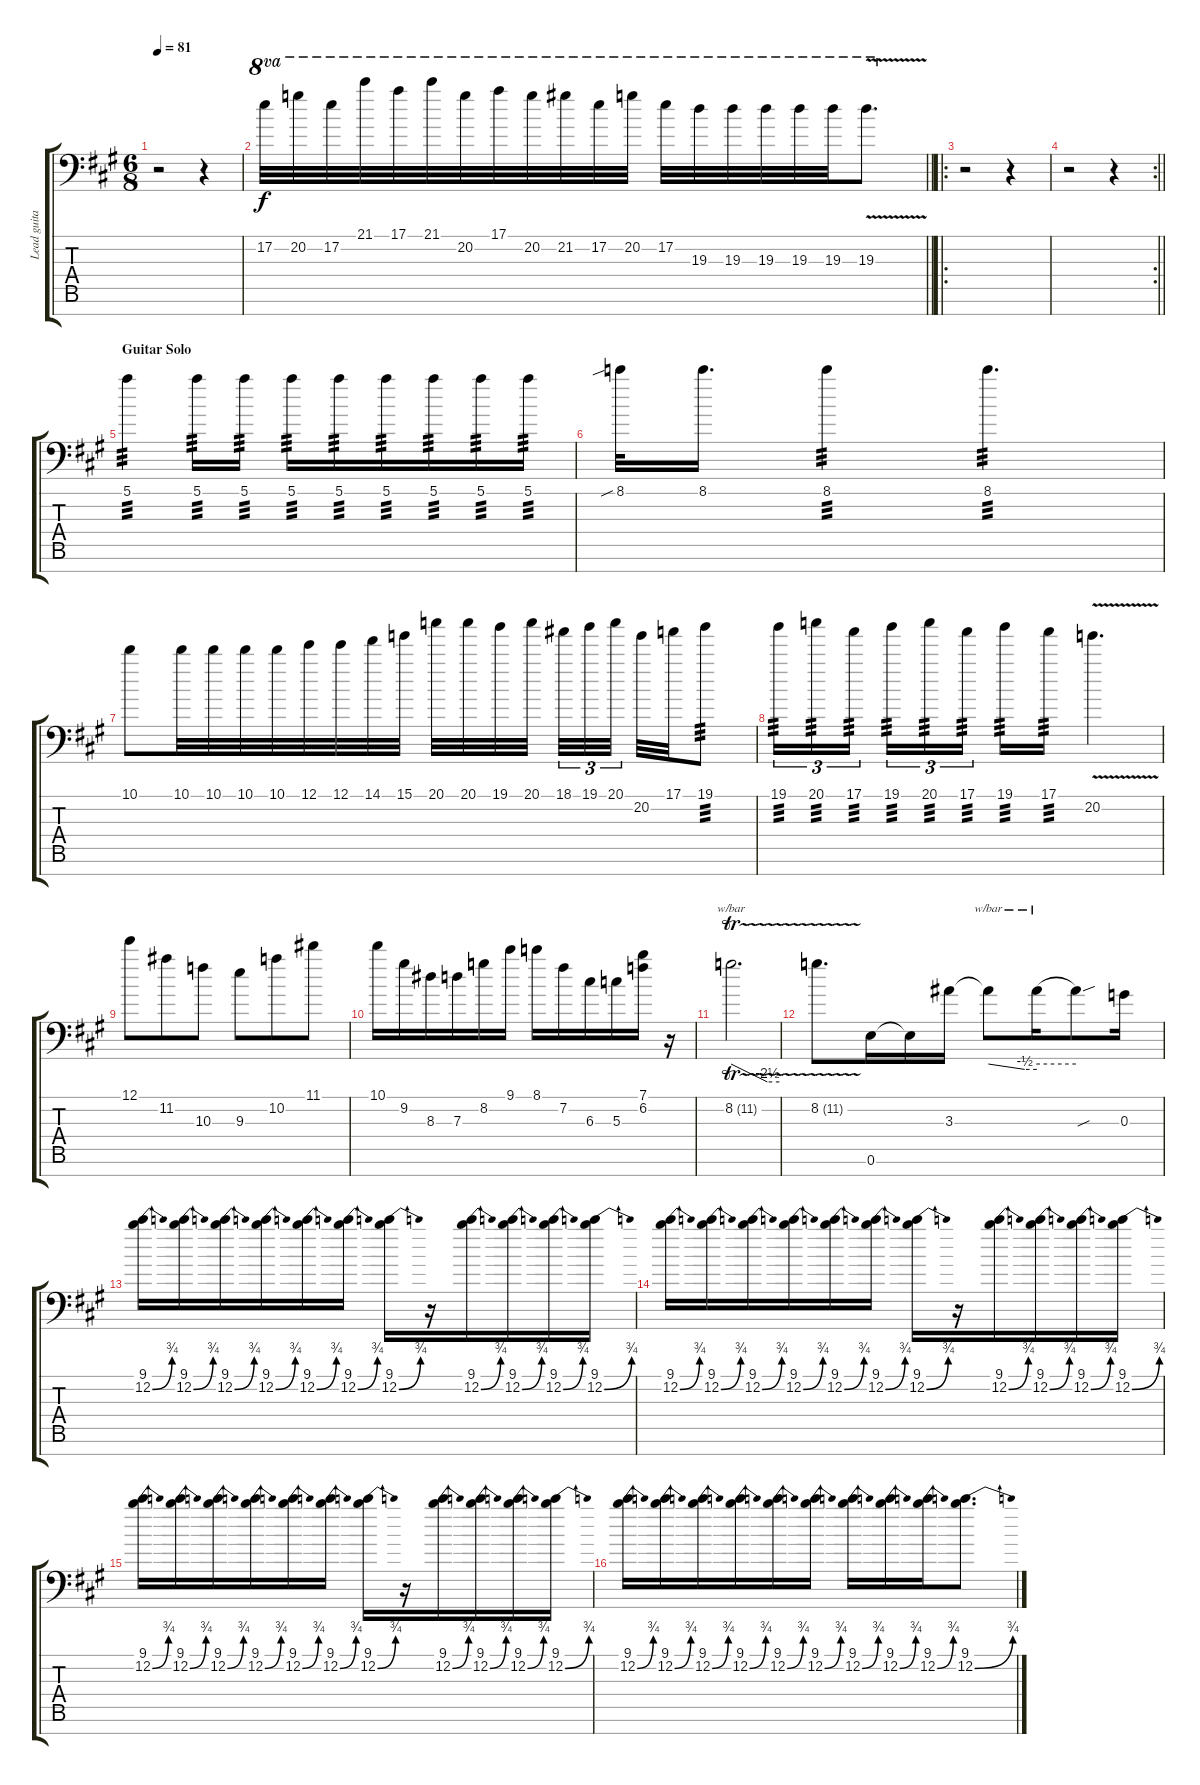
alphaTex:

\track ("Lead guitar" "Lead guita") {instrument overdrivenguitar}
\staff {score tabs}
\tuning (E4 B3 G3 D3 A2 E2 A1) {hide}
\ts (6 8)
\tempo 81
\clef f4
\ks a
r.2{dy f} r.4 |
\barLineRight lightlight
17.2.32{ot 8va} 20.2.32{ot 8va} 17.2.32{ot 8va} 21.1.32{ot 8va} 17.1.32{ot 8va} 21.1.32{ot 8va} 20.2.32{ot 8va} 17.1.32{ot 8va} 20.2.32{ot 8va} 21.2.32{ot 8va} 17.2.32{ot 8va} 20.2.32{ot 8va} 17.2.32{ot 8va} 19.3.32{ot 8va} 19.3.32{ot 8va} 19.3.32{ot 8va} 19.3.32{ot 8va} 19.3.32{ot 8va} 19.3{v}.8{d ot 8va} |
\ro
r.2 r.4 |
\rc 2
\barLineRight lightlight
r.2 r.4 |
\section ("" "Guitar Solo")
5.1.4{tp 3} 5.1.16{tp 3} 5.1.16{tp 3} 5.1.16{tp 3} 5.1.16{tp 3} 5.1.16{tp 3} 5.1.16{tp 3} 5.1.16{tp 3} 5.1.16{tp 3} |
8.1{sib}.32 8.1.16{d} 8.1.4{tp 3} 8.1.4{d tp 3} |
10.1.8 10.1.32 10.1.32 10.1.32 10.1.32 12.1.32 12.1.32 14.1.32 15.1.32 20.1.32 20.1.32 19.1.32 20.1.32{beam splitsecondary} 18.1.32{tu (3 2)} 19.1.32{tu (3 2)} 20.1.32{tu (3 2) beam splitsecondary} 20.2.32 17.1.32 19.1.8{tp 3} |
19.1.16{tu (3 2) tp 3} 20.1.16{tu (3 2) tp 3} 17.1.16{tu (3 2) tp 3 beam splitsecondary} 19.1.16{tu (3 2) tp 3} 20.1.16{tu (3 2) tp 3} 17.1.16{tu (3 2) tp 3 beam splitsecondary} 19.1.16{tp 3} 17.1.16{tp 3} 20.2{v}.4{d} |
12.1.8 11.2.8 10.3.8 9.3.8 10.2.8 11.1.8 |
10.1.16 9.2.16 8.3.16 7.3.16 8.2.16 9.1.16 8.1.16 7.2.16 6.3.16 5.3.16 (7.1 6.2).16 r.16 |
8.2{tr (11 32)}.2{d tbe (custom default 0 0 45 -10 60 -10)} |
8.2{tr (11 32)}.8{d} 0.6.16 0.6{t}.16 3.3.16 3.3{t}.8{tbe (custom default 0 0 45 -2 60 -2)} 3.3{t}.16{tbe (hold default 0 0 60 0)} 3.3{sou t}.8 0.3.16 |
(9.1 12.2{be (bend 0 0 60 3)}).16 (9.1 12.2{be (bend 0 0 60 3)}).16 (9.1 12.2{be (bend 0 0 60 3)}).16 (9.1 12.2{be (bend 0 0 60 3)}).16 (9.1 12.2{be (bend 0 0 60 3)}).16 (9.1 12.2{be (bend 0 0 60 3)}).16 (9.1 12.2{be (bend 0 0 60 3)}).16 r.16 (9.1 12.2{be (bend 0 0 60 3)}).16 (9.1 12.2{be (bend 0 0 60 3)}).16 (9.1 12.2{be (bend 0 0 60 3)}).16 (9.1 12.2{be (bend 0 0 60 3)}).16 |
(9.1 12.2{be (bend 0 0 60 3)}).16 (9.1 12.2{be (bend 0 0 60 3)}).16 (9.1 12.2{be (bend 0 0 60 3)}).16 (9.1 12.2{be (bend 0 0 60 3)}).16 (9.1 12.2{be (bend 0 0 60 3)}).16 (9.1 12.2{be (bend 0 0 60 3)}).16 (9.1 12.2{be (bend 0 0 60 3)}).16 r.16 (9.1 12.2{be (bend 0 0 60 3)}).16 (9.1 12.2{be (bend 0 0 60 3)}).16 (9.1 12.2{be (bend 0 0 60 3)}).16 (9.1 12.2{be (bend 0 0 60 3)}).16 |
(9.1 12.2{be (bend 0 0 60 3)}).16 (9.1 12.2{be (bend 0 0 60 3)}).16 (9.1 12.2{be (bend 0 0 60 3)}).16 (9.1 12.2{be (bend 0 0 60 3)}).16 (9.1 12.2{be (bend 0 0 60 3)}).16 (9.1 12.2{be (bend 0 0 60 3)}).16 (9.1 12.2{be (bend 0 0 60 3)}).16 r.16 (9.1 12.2{be (bend 0 0 60 3)}).16 (9.1 12.2{be (bend 0 0 60 3)}).16 (9.1 12.2{be (bend 0 0 60 3)}).16 (9.1 12.2{be (bend 0 0 60 3)}).16 |
(9.1 12.2{be (bend 0 0 60 3)}).16 (9.1 12.2{be (bend 0 0 60 3)}).16 (9.1 12.2{be (bend 0 0 60 3)}).16 (9.1 12.2{be (bend 0 0 60 3)}).16 (9.1 12.2{be (bend 0 0 60 3)}).16 (9.1 12.2{be (bend 0 0 60 3)}).16 (9.1 12.2{be (bend 0 0 60 3)}).16 (9.1 12.2{be (bend 0 0 60 3)}).16 (9.1 12.2{be (bend 0 0 60 3)}).16 (9.1 12.2{be (bend 0 0 60 3)}).8{d}
